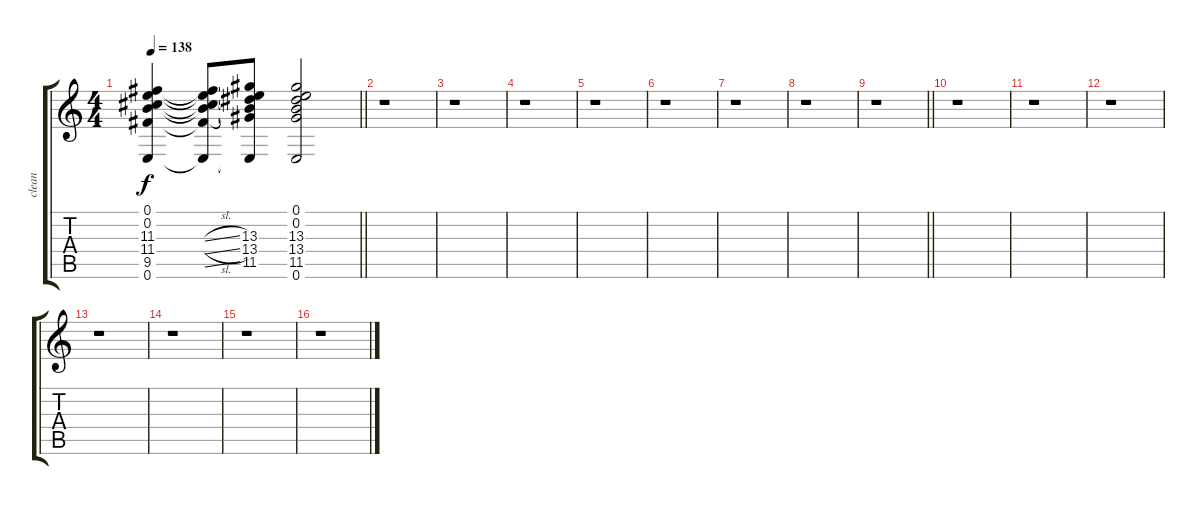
\track ("clean" "clean") {instrument electricguitarclean}
\staff {score tabs}
\tuning (E4 B3 G3 D3 A2 E2) {hide}
\ts (4 4)
\tempo 138
\clef g2
\barLineRight lightlight
\ks c
(0.1 0.2 11.3 11.4 9.5 0.6).4{dy f} (0.1{t} 0.2{t} 11.3{sl t} 11.4{sl t} 9.5{sl t} 0.6{t}).8 (0.1{t} 0.2{t} 13.3 13.4 11.5 0.6{t}).8 (0.1 0.2 13.3 13.4 11.5 0.6).2 |
r.1 |
r.1 |
r.1 |
r.1 |
r.1 |
r.1 |
r.1 |
\barLineRight lightlight
r.1 |
r.1 |
r.1 |
r.1 |
r.1 |
r.1 |
r.1 |
r.1
